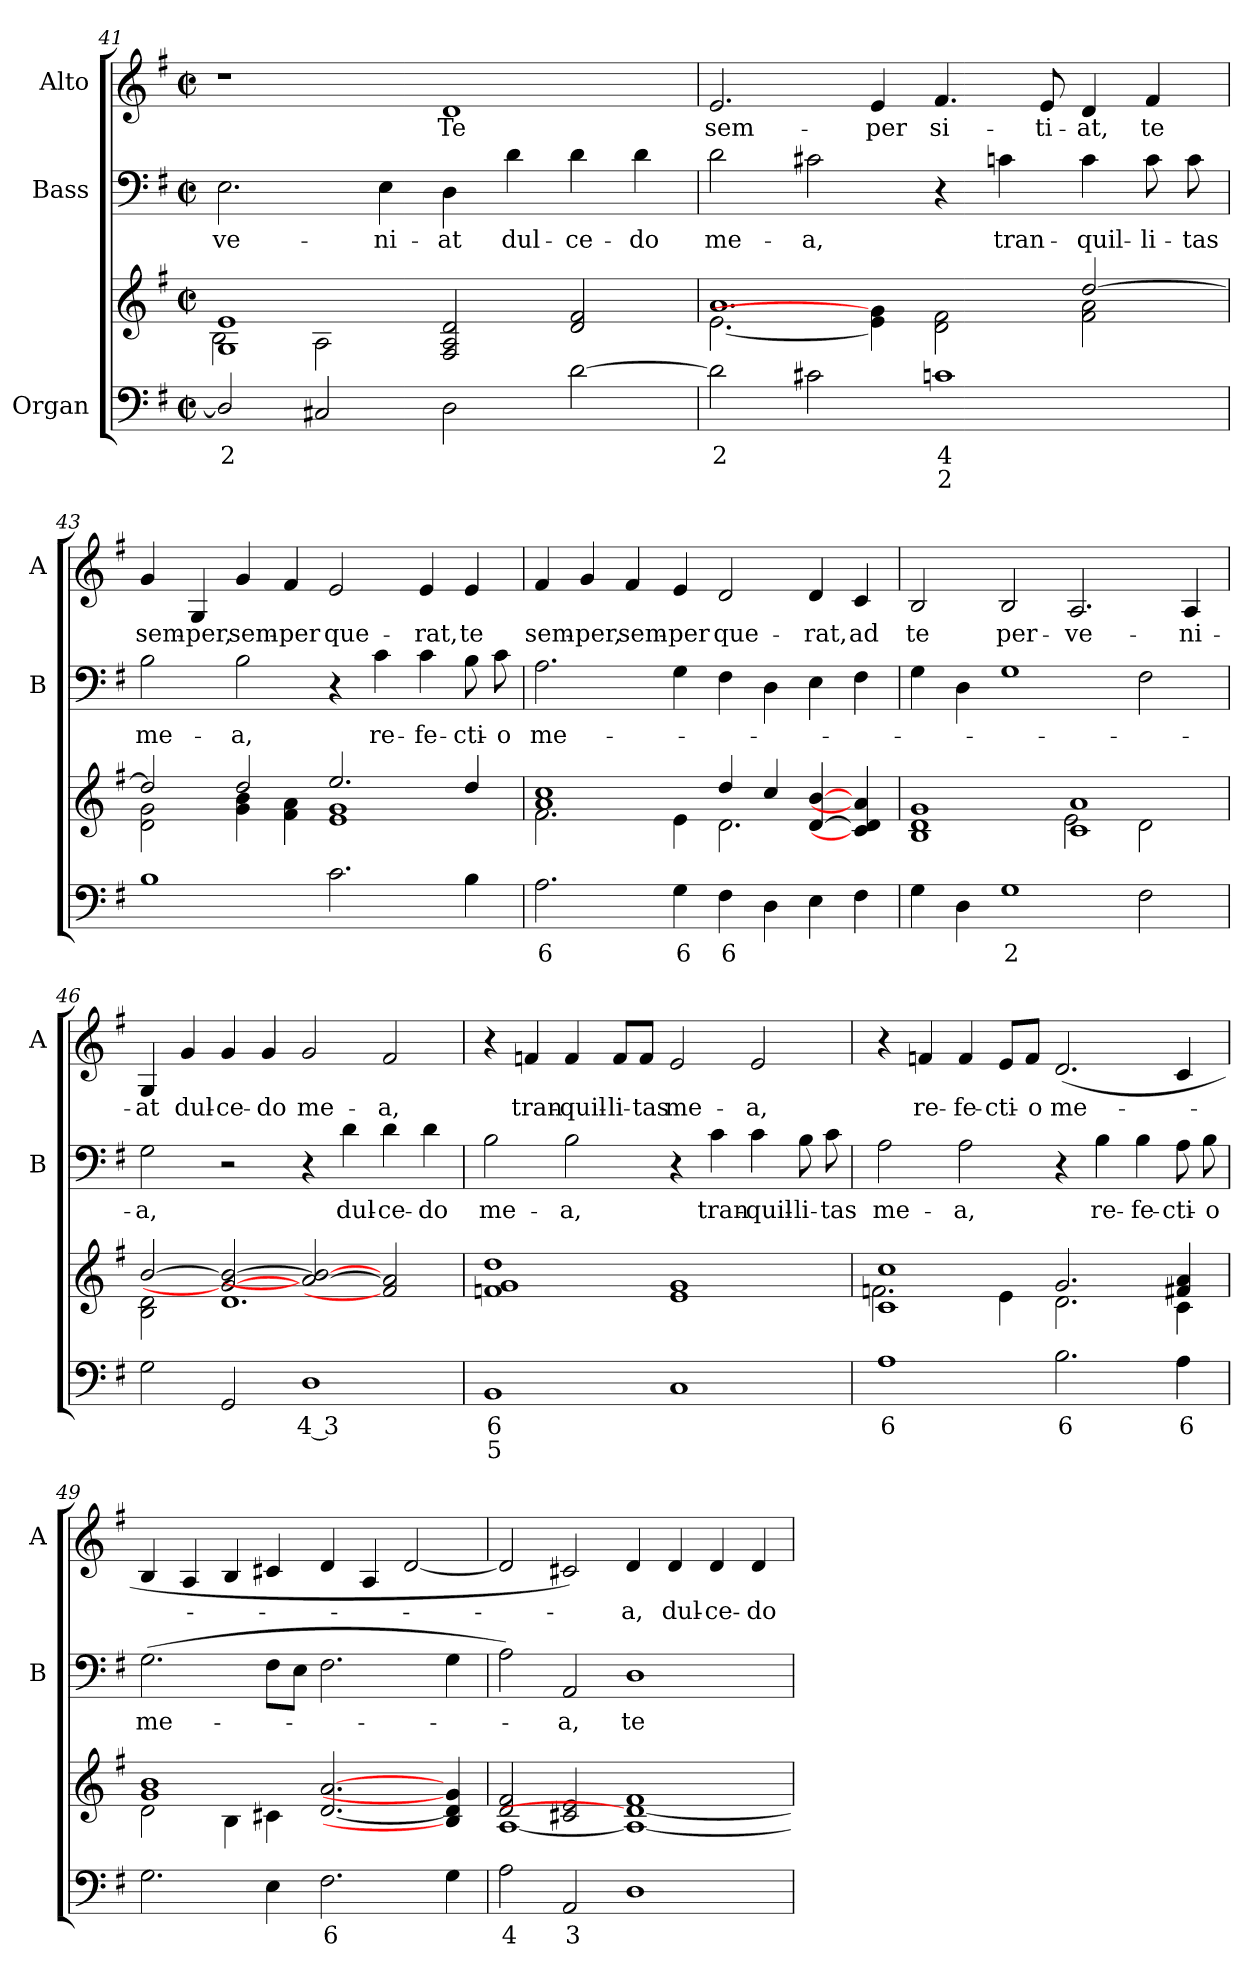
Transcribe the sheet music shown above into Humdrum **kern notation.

**kern	**text	**text	**kern	**kern	**text	**kern	**text
*part3	*part3	*part3	*part3	*part2	*part2	*part1	*part1
*staff4	*staff4	*staff4	*staff3	*staff2	*staff2	*staff1	*staff1
*I"Organ	*	*	*	*I"Bass	*	*I"Alto	*
*	*	*	*	*I'B	*	*I'A	*
!!LO:LB:g=z
*clefF4	*	*	*clefG2	*clefF4	*	*clefG2	*
*k[f#]	*	*	*k[f#]	*k[f#]	*	*k[f#]	*
*G:	*	*	*G:	*G:	*	*G:	*
*M4/2	*	*	*M4/2	*M4/2	*	*M4/2	*
*met(c|)	*	*	*met(c|)	*met(c|)	*	*met(c|)	*
=41	=41	=41	=41	=41	=41	=41	=41
!	!LO:LY:b	!	!	!	!LO:LY:b	!	!
*	*	*	*^	*	*	*	*
2D/]	2	.	1G/ 1e/	2B\	2.E	-ve-	1r	.
2C#X	.	.	.	2A\	.	.	.	.
!	!	!	!	!	!	!LO:LY:b	!	!
.	.	.	.	.	4E	-ni-	.	.
!	!	!	!	!	!	!LO:LY:b	!	!LO:LY:b
2D	.	.	2F#/ 2A/ 2d/	2ryy	4D	-at	1d	Te
!	!	!	!	!	!	!LO:LY:b	!	!
.	.	.	.	.	4d	dul-	.	.
!	!	!	!	!	!	!LO:LY:b	!	!
[2d	.	.	2d/ 2f#/	2ryy	4d	-ce-	.	.
!	!	!	!	!	!	!LO:LY:b	!	!
.	.	.	.	.	4d	-do	.	.
=42	=42	=42	=42	=42	=42	=42	=42	=42
!	!LO:LY:b	!	!	!	!	!LO:LY:b	!	!LO:LY:b
2d]	2	.	1.a/	[2.e\	2d	me-	2.e	sem-
!	!	!	!	!	!	!LO:LY:b	!	!
2c#X	.	.	.	.	2c#X	-a,	.	.
!	!	!	!	!	!	!	!	!LO:LY:b
.	.	.	.	4e\] 4g\]	.	.	4e	-per
!	!LO:LY:b	!LO:LY:b	!	!	!	!	!	!LO:LY:b
1cn	4	2	.	2d\ 2f#\	4r	.	4.f#	si-
!	!	!	!	!	!	!LO:LY:b	!	!
.	.	.	.	.	4cn	tran-	.	.
!	!	!	!	!	!	!	!	!LO:LY:b
.	.	.	.	.	.	.	8e	-ti-
!	!	!	!	!	!	!LO:LY:b	!	!LO:LY:b
.	.	.	[2dd/	2f#\ 2a\	4c	-quil-	4d	-at,
!	!	!	!	!	!	!LO:LY:b	!	!LO:LY:b
.	.	.	.	.	8c	-li-	4f#	te
!	!	!	!	!	!	!LO:LY:b	!	!
.	.	.	.	.	8c	-tas	.	.
=43	=43	=43	=43	=43	=43	=43	=43	=43
!	!	!	!	!	!	!LO:LY:b	!	!LO:LY:b
1B	.	.	2dd/]	2d\ 2g\	2B	me-	4g	sem-
!	!	!	!	!	!	!	!	!LO:LY:b
.	.	.	.	.	.	.	4G	-per,
!	!	!	!	!	!	!LO:LY:b	!	!LO:LY:b
.	.	.	2dd/	4g\ 4b\	2B	-a,	4g	sem-
!	!	!	!	!	!	!	!	!LO:LY:b
.	.	.	.	4f#\ 4a\	.	.	4f#	-per
!	!	!	!	!	!	!	!	!LO:LY:b
2.c	.	.	2.ee/	1e\ 1g\	4r	.	2e	que-
!	!	!	!	!	!	!LO:LY:b	!	!
.	.	.	.	.	4c	re-	.	.
!	!	!	!	!	!	!LO:LY:b	!	!LO:LY:b
.	.	.	.	.	4c	-fe-	4e	-rat,
!	!	!	!	!	!	!LO:LY:b	!	!LO:LY:b
4B	.	.	4dd/	.	8B	-cti-	4e	te
!	!	!	!	!	!	!LO:LY:b	!	!
.	.	.	.	.	8c	-o	.	.
!!LO:LB:g=z
=44	=44	=44	=44	=44	=44	=44	=44	=44
!	!LO:LY:b	!	!	!	!	!LO:LY:b	!	!LO:LY:b
2.A	6	.	1a/ 1cc/	2.f#\	2.A	me-	4f#	sem-
!	!	!	!	!	!	!	!	!LO:LY:b
.	.	.	.	.	.	.	4g	-per,
!	!	!	!	!	!	!	!	!LO:LY:b
.	.	.	.	.	.	.	4f#	sem-
!	!LO:LY:b	!	!	!	!	!	!	!LO:LY:b
4G	6	.	.	4e\	4G	.	4e	-per
!	!LO:LY:b	!	!	!	!	!	!	!LO:LY:b
4F#	6	.	4dd/	2.d\	4F#	.	2d	que-
4D	.	.	4cc/	.	4D	.	.	.
!	!	!	!	!	!	!	!	!LO:LY:b
4E	.	.	[4d/ [4b/	.	4E	.	4d	-rat,
!	!	!	!	!	!	!	!	!LO:LY:b
4F#	.	.	4c/] 4d/] 4a/]	4ryy	4F#	.	4c	ad
=45	=45	=45	=45	=45	=45	=45	=45	=45
!	!	!	!	!	!	!	!	!LO:LY:b
4G	.	.	1B/ 1d/ 1g/	1ryy	4G	.	2B	te
4D	.	.	.	.	4D	.	.	.
!	!LO:LY:b	!	!	!	!	!	!	!LO:LY:b
1G	2	.	.	.	1G	.	2B	per-
!	!	!	!	!	!	!	!	!LO:LY:b
.	.	.	1c/ 1a/	2e\	.	.	2.A	-ve-
2F#	.	.	.	2d\	2F#	.	.	.
!	!	!	!	!	!	!	!	!LO:LY:b
.	.	.	.	.	.	.	4A	-ni-
=46	=46	=46	=46	=46	=46	=46	=46	=46
!	!	!	!	!	!	!LO:LY:b	!	!LO:LY:b
2G	.	.	[2b/	2B\ 2d\	2G	a,	4G	-at
!	!	!	!	!	!	!	!	!LO:LY:b
.	.	.	.	.	.	.	4g	dul-
!	!	!	!	!	!	!	!	!LO:LY:b
2GG	.	.	2g/_ 2b/_	1.d\	2r	.	4g	-ce-
!	!	!	!	!	!	!	!	!LO:LY:b
.	.	.	.	.	.	.	4g	-do
!	!LO:LY:b	!	!	!	!	!	!	!LO:LY:b
1D	4 3	.	2a/_ 2b/_	.	4r	.	2g	me-
!	!	!	!	!	!	!LO:LY:b	!	!
.	.	.	.	.	4d	dul-	.	.
!	!	!	!	!	!	!LO:LY:b	!	!LO:LY:b
.	.	.	2f#/] 2a/]	.	4d	-ce-	2f#	-a,
!	!	!	!	!	!	!LO:LY:b	!	!
.	.	.	.	.	4d	-do	.	.
=47	=47	=47	=47	=47	=47	=47	=47	=47
!	!LO:LY:b	!LO:LY:b	!	!	!	!LO:LY:b	!	!
1BB	6	5	1fn/ 1g/ 1dd/	0ryy	2B	me-	4r	.
!	!	!	!	!	!	!	!	!LO:LY:b
.	.	.	.	.	.	.	4fn	tran-
!	!	!	!	!	!	!LO:LY:b	!	!LO:LY:b
.	.	.	.	.	2B	-a,	4f	-quil-
!	!	!	!	!	!	!	!	!LO:LY:b
.	.	.	.	.	.	.	8f/L	-li-
!	!	!	!	!	!	!	!	!LO:LY:b
.	.	.	.	.	.	.	8f/J	-tas
!	!	!	!	!	!	!	!	!LO:LY:b
1C	.	.	1e/ 1g/	.	4r	.	2e	me-
!	!	!	!	!	!	!LO:LY:b	!	!
.	.	.	.	.	4c	tran-	.	.
!	!	!	!	!	!	!LO:LY:b	!	!LO:LY:b
.	.	.	.	.	4c	-quil-	2e	-a,
!	!	!	!	!	!	!LO:LY:b	!	!
.	.	.	.	.	8B	-li-	.	.
!	!	!	!	!	!	!LO:LY:b	!	!
.	.	.	.	.	8c	-tas	.	.
!!LO:LB:g=z
=48	=48	=48	=48	=48	=48	=48	=48	=48
!	!LO:LY:b	!	!	!	!	!LO:LY:b	!	!
1A	6	.	1c/ 1cc/	2.fn\	2A	me-	4r	.
!	!	!	!	!	!	!	!	!LO:LY:b
.	.	.	.	.	.	.	4fn	re-
!	!	!	!	!	!	!LO:LY:b	!	!LO:LY:b
.	.	.	.	.	2A	-a,	4f	-fe-
!	!	!	!	!	!	!	!	!LO:LY:b
.	.	.	.	4e\	.	.	8e/L	-cti-
!	!	!	!	!	!	!	!	!LO:LY:b
.	.	.	.	.	.	.	8f/J	-o
!	!LO:LY:b	!	!	!	!	!	!	!LO:LY:b
2.B	6	.	2.g/	2.d\	4r	.	(<2.d	me-
!	!	!	!	!	!	!LO:LY:b	!	!
.	.	.	.	.	4B	re-	.	.
!	!	!	!	!	!	!LO:LY:b	!	!
.	.	.	.	.	4B	-fe-	.	.
!	!LO:LY:b	!	!	!	!	!LO:LY:b	!	!
4A	6	.	4f#X/ 4a/	4c\	8A	-cti-	4c	.
!	!	!	!	!	!	!LO:LY:b	!	!
.	.	.	.	.	8B	-o	.	.
=49	=49	=49	=49	=49	=49	=49	=49	=49
!	!	!	!	!	!	!LO:LY:b	!	!
2.G	.	.	1g/ 1b/	2d\	(>2.G	me-	4B	.
.	.	.	.	.	.	.	4A	.
.	.	.	.	4B\	.	.	4B	.
4E	.	.	.	4c#X\	8F#L	.	4c#X	.
.	.	.	.	.	8EJ	.	.	.
!	!LO:LY:b	!	!	!	!	!	!	!
2.F#	6	.	[2.d/ [2.a/	2ryy	2.F#	.	4d	.
.	.	.	.	.	.	.	4A	.
.	.	.	.	2ryy	.	.	[2d	.
4G	.	.	4B/] 4d/] 4g/]	.	4G	.	.	.
=50	=50	=50	=50	=50	=50	=50	=50	=50
!	!LO:LY:b	!	!	!	!	!	!	!
2A	4	.	2d/ 2f#/	[1A\	2A)	.	2d]	.
!	!LO:LY:b	!	!	!	!	!LO:LY:b	!	!
2AA	3	.	2c#X/ 2e/	.	2AA	a,	2c#X)	.
!	!	!	!	!	!	!LO:LY:b	!	!LO:LY:b
1D	.	.	1f#/	1A\_ 1d\_	1D	te	4d	a,
!	!	!	!	!	!	!	!	!LO:LY:b
.	.	.	.	.	.	.	4d	dul-
!	!	!	!	!	!	!	!	!LO:LY:b
.	.	.	.	.	.	.	4d	-ce-
!	!	!	!	!	!	!	!	!LO:LY:b
.	.	.	.	.	.	.	4d	-do
*	*	*	*v	*v	*	*	*	*
=	=	=	=	=	=	=	=
*-	*-	*-	*-	*-	*-	*-	*-
